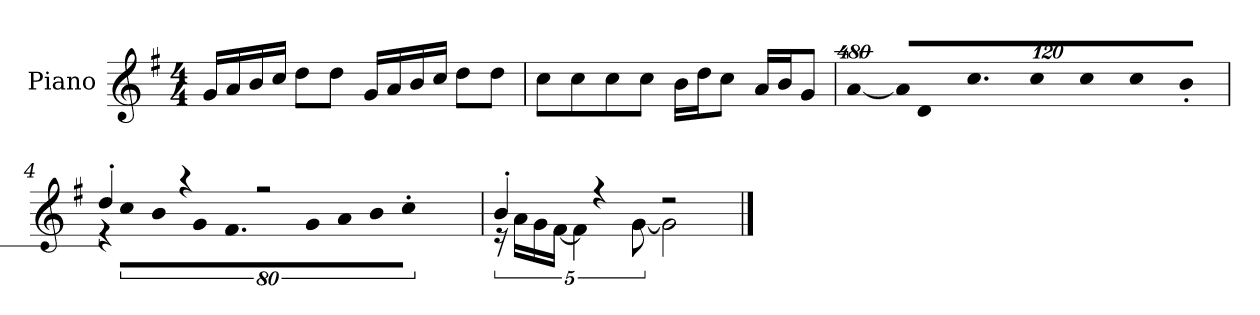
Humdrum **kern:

**kern
*part1
*staff1
*I"Piano
*I'P-no
*clefG2
*k[f#]
*M4/4
*MM90
=1
16g/LL
16a/
16b/
16cc/JJ
8dd\L
8dd\J
16g/LL
16a/
16b/
16cc/JJ
8dd\L
8dd\J
=2
8cc\L
8cc\
8cc\
8cc\J
16b\LL
16dd\J
8cc\J
16a/LL
16b/J
8g/J
=3
!LO:N:vis=4
[1920%427a/
!LO:N:vis=16
1920%107a/KL]
!LO:N:vis=8
640%71d/
9.cc/
!LO:N:vis=8
640%71cc/
!LO:N:vis=8
640%71cc/
!LO:N:vis=8
640%71cc/
!LO:N:vis=8
640%71b'/J
=4
*^
!	!LO:N:vis=16
4dd'/	1920%107r
!	!LO:N:vis=8
.	640%71cc\L
!	!LO:N:vis=8
.	640%71b\
4r	.
!	!LO:N:vis=8
.	640%71g\
.	9.f#\
2r	.
!	!LO:N:vis=8
.	640%71g\
!	!LO:N:vis=8
.	640%71a\
!	!LO:N:vis=8
.	640%71b\
!	!LO:N:vis=8
.	640%71cc'\J
.	960ryy
!!LO:LB:g=z	!!
=5	=5
4b'/	20r
.	20a\LL
.	20g\
.	[20f#\JJ
.	5f#\]
4r	.
.	[10g\
2r	2g\]
*v	*v
==
*-
